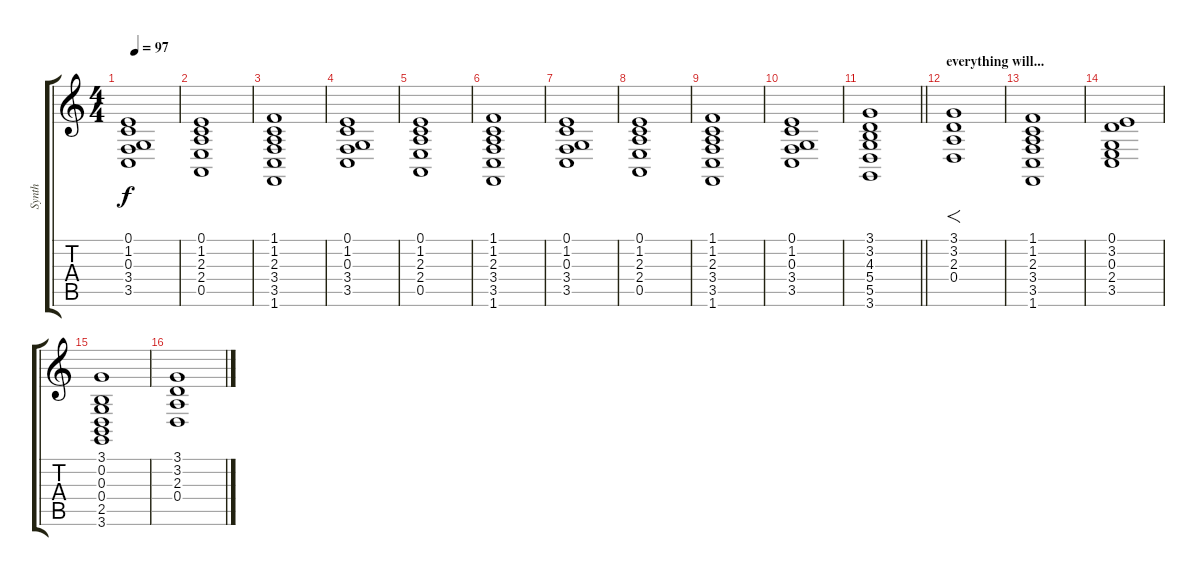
\track ("Synth" "Synth") {instrument pad2warm}
\staff {score tabs}
\tuning (E4 B3 G3 D3 A2 E2) {hide}
\ts (4 4)
\tempo 97
\clef g2
\ks c
(0.1 1.2 0.3 3.4 3.5).1{dy f} |
(0.1 1.2 2.3 2.4 0.5).1 |
(1.1 1.2 2.3 3.4 3.5 1.6).1 |
(0.1 1.2 0.3 3.4 3.5).1 |
(0.1 1.2 2.3 2.4 0.5).1 |
(1.1 1.2 2.3 3.4 3.5 1.6).1 |
(0.1 1.2 0.3 3.4 3.5).1 |
(0.1 1.2 2.3 2.4 0.5).1 |
(1.1 1.2 2.3 3.4 3.5 1.6).1 |
(0.1 1.2 0.3 3.4 3.5).1 |
\barLineRight lightlight
(3.1 3.2 4.3 5.4 5.5 3.6).1 |
\section ("" "everything will...")
(3.1 3.2 2.3 0.4).1{f} |
(1.1 1.2 2.3 3.4 3.5 1.6).1 |
(0.1 3.2 0.3 2.4 3.5).1 |
(3.1 0.2 0.3 0.4 2.5 3.6).1 |
(3.1 3.2 2.3 0.4).1
